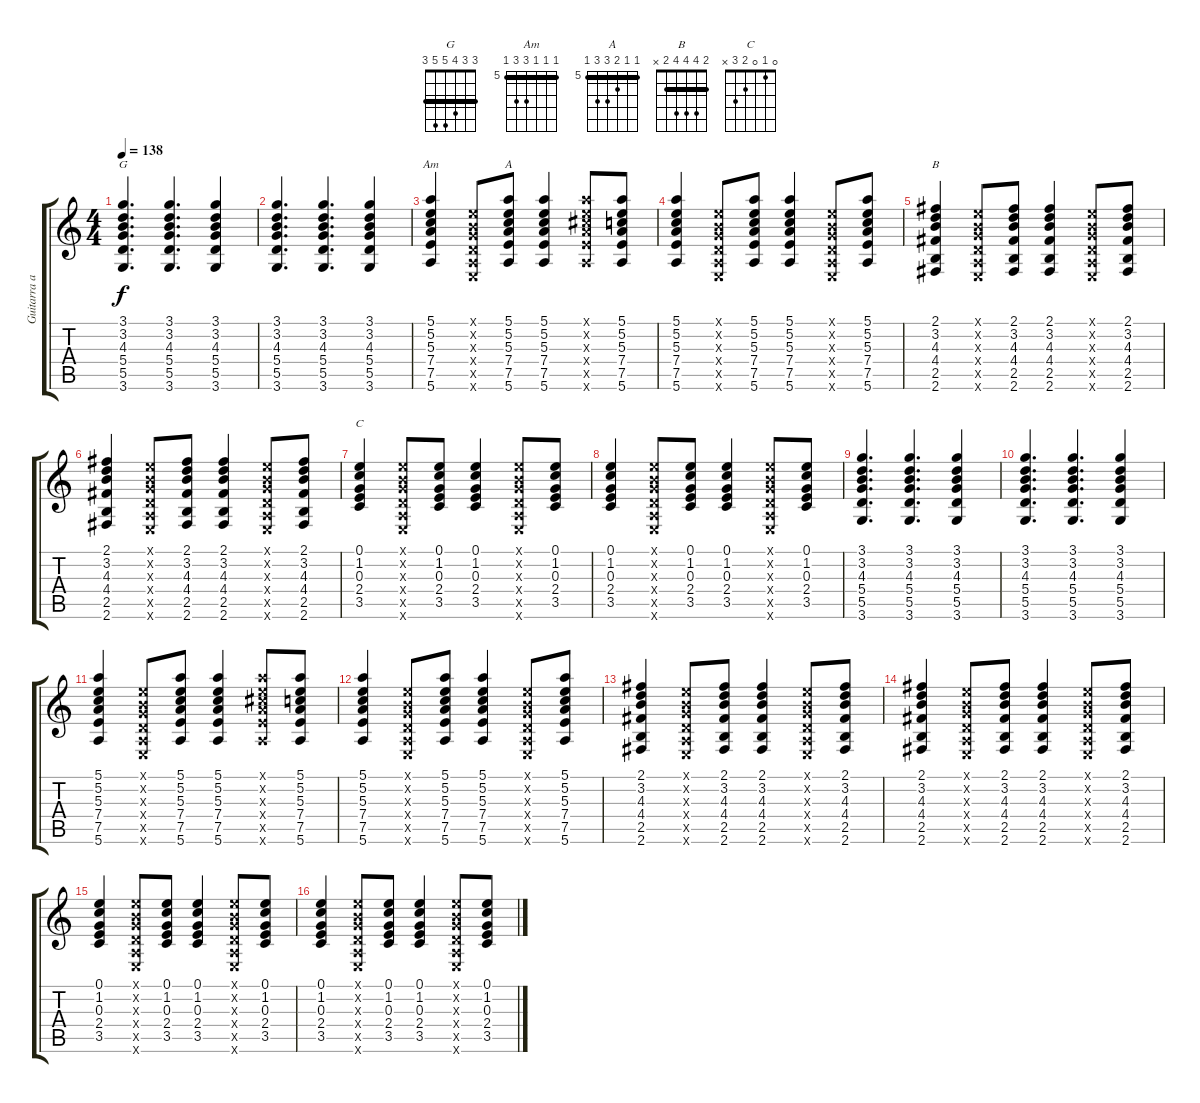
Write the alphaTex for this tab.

\track ("Guitarra acustica" "Guitarra a") {instrument acousticguitarsteel}
\staff {score tabs}
\tuning (E4 B3 G3 D3 A2 E2) {hide}
\chord ("G" 3 3 4 5 5 3) {barre 3}
\chord ("Am" 5 5 5 7 7 5) {firstfret 5 barre 5}
\chord ("A" 5 5 6 7 7 5) {firstfret 5 barre 5}
\chord ("B" 2 4 4 4 2 x) {barre 2}
\chord ("C" 0 1 0 2 3 x)
\ts (4 4)
\tempo 138
\clef g2
\ks c
(3.1 3.2 4.3 5.4 5.5 3.6).4{d ch "G" dy f} (3.1 3.2 4.3 5.4 5.5 3.6).4{d} (3.1 3.2 4.3 5.4 5.5 3.6).4 |
(3.1 3.2 4.3 5.4 5.5 3.6).4{d} (3.1 3.2 4.3 5.4 5.5 3.6).4{d} (3.1 3.2 4.3 5.4 5.5 3.6).4 |
(5.1 5.2 5.3 7.4 7.5 5.6).4{ch "Am"} (0.1{x} 0.2{x} 0.3{x} 0.4{x} 0.5{x} 0.6{x}).8 (5.1 5.2 5.3 7.4 7.5 5.6).8{ch "A"} (5.1 5.2 5.3 7.4 7.5 5.6).4 (5.1{x} 5.2{x} 6.3{x} 7.4{x} 7.5{x} 5.6{x}).8 (5.1 5.2 5.3 7.4 7.5 5.6).8 |
(5.1 5.2 5.3 7.4 7.5 5.6).4 (0.1{x} 0.2{x} 0.3{x} 0.4{x} 0.5{x} 0.6{x}).8 (5.1 5.2 5.3 7.4 7.5 5.6).8 (5.1 5.2 5.3 7.4 7.5 5.6).4 (0.1{x} 0.2{x} 0.3{x} 0.4{x} 0.5{x} 0.6{x}).8 (5.1 5.2 5.3 7.4 7.5 5.6).8 |
(2.1 3.2 4.3 4.4 2.5 2.6).4{ch "B"} (0.1{x} 0.2{x} 0.3{x} 0.4{x} 0.5{x} 0.6{x}).8 (2.1 3.2 4.3 4.4 2.5 2.6).8 (2.1 3.2 4.3 4.4 2.5 2.6).4 (0.1{x} 0.2{x} 0.3{x} 0.4{x} 0.5{x} 0.6{x}).8 (2.1 3.2 4.3 4.4 2.5 2.6).8 |
(2.1 3.2 4.3 4.4 2.5 2.6).4 (0.1{x} 0.2{x} 0.3{x} 0.4{x} 0.5{x} 0.6{x}).8 (2.1 3.2 4.3 4.4 2.5 2.6).8 (2.1 3.2 4.3 4.4 2.5 2.6).4 (0.1{x} 0.2{x} 0.3{x} 0.4{x} 0.5{x} 0.6{x}).8 (2.1 3.2 4.3 4.4 2.5 2.6).8 |
(0.1 1.2 0.3 2.4 3.5).4{ch "C"} (0.1{x} 0.2{x} 0.3{x} 0.4{x} 0.5{x} 0.6{x}).8 (0.1 1.2 0.3 2.4 3.5).8 (0.1 1.2 0.3 2.4 3.5).4 (0.1{x} 0.2{x} 0.3{x} 0.4{x} 0.5{x} 0.6{x}).8 (0.1 1.2 0.3 2.4 3.5).8 |
(0.1 1.2 0.3 2.4 3.5).4 (0.1{x} 0.2{x} 0.3{x} 0.4{x} 0.5{x} 0.6{x}).8 (0.1 1.2 0.3 2.4 3.5).8 (0.1 1.2 0.3 2.4 3.5).4 (0.1{x} 0.2{x} 0.3{x} 0.4{x} 0.5{x} 0.6{x}).8 (0.1 1.2 0.3 2.4 3.5).8 |
(3.1 3.2 4.3 5.4 5.5 3.6).4{d} (3.1 3.2 4.3 5.4 5.5 3.6).4{d} (3.1 3.2 4.3 5.4 5.5 3.6).4 |
(3.1 3.2 4.3 5.4 5.5 3.6).4{d} (3.1 3.2 4.3 5.4 5.5 3.6).4{d} (3.1 3.2 4.3 5.4 5.5 3.6).4 |
(5.1 5.2 5.3 7.4 7.5 5.6).4 (0.1{x} 0.2{x} 0.3{x} 0.4{x} 0.5{x} 0.6{x}).8 (5.1 5.2 5.3 7.4 7.5 5.6).8 (5.1 5.2 5.3 7.4 7.5 5.6).4 (5.1{x} 5.2{x} 6.3{x} 7.4{x} 7.5{x} 5.6{x}).8 (5.1 5.2 5.3 7.4 7.5 5.6).8 |
(5.1 5.2 5.3 7.4 7.5 5.6).4 (0.1{x} 0.2{x} 0.3{x} 0.4{x} 0.5{x} 0.6{x}).8 (5.1 5.2 5.3 7.4 7.5 5.6).8 (5.1 5.2 5.3 7.4 7.5 5.6).4 (0.1{x} 0.2{x} 0.3{x} 0.4{x} 0.5{x} 0.6{x}).8 (5.1 5.2 5.3 7.4 7.5 5.6).8 |
(2.1 3.2 4.3 4.4 2.5 2.6).4 (0.1{x} 0.2{x} 0.3{x} 0.4{x} 0.5{x} 0.6{x}).8 (2.1 3.2 4.3 4.4 2.5 2.6).8 (2.1 3.2 4.3 4.4 2.5 2.6).4 (0.1{x} 0.2{x} 0.3{x} 0.4{x} 0.5{x} 0.6{x}).8 (2.1 3.2 4.3 4.4 2.5 2.6).8 |
(2.1 3.2 4.3 4.4 2.5 2.6).4 (0.1{x} 0.2{x} 0.3{x} 0.4{x} 0.5{x} 0.6{x}).8 (2.1 3.2 4.3 4.4 2.5 2.6).8 (2.1 3.2 4.3 4.4 2.5 2.6).4 (0.1{x} 0.2{x} 0.3{x} 0.4{x} 0.5{x} 0.6{x}).8 (2.1 3.2 4.3 4.4 2.5 2.6).8 |
(0.1 1.2 0.3 2.4 3.5).4 (0.1{x} 0.2{x} 0.3{x} 0.4{x} 0.5{x} 0.6{x}).8 (0.1 1.2 0.3 2.4 3.5).8 (0.1 1.2 0.3 2.4 3.5).4 (0.1{x} 0.2{x} 0.3{x} 0.4{x} 0.5{x} 0.6{x}).8 (0.1 1.2 0.3 2.4 3.5).8 |
(0.1 1.2 0.3 2.4 3.5).4 (0.1{x} 0.2{x} 0.3{x} 0.4{x} 0.5{x} 0.6{x}).8 (0.1 1.2 0.3 2.4 3.5).8 (0.1 1.2 0.3 2.4 3.5).4 (0.1{x} 0.2{x} 0.3{x} 0.4{x} 0.5{x} 0.6{x}).8 (0.1 1.2 0.3 2.4 3.5).8
